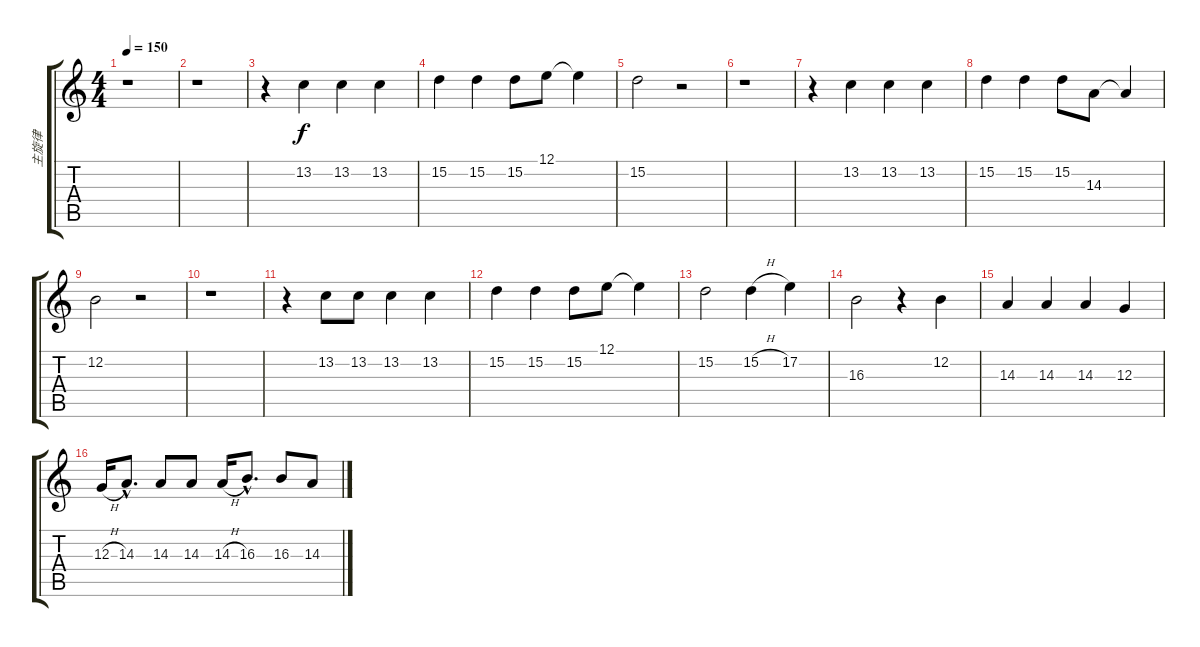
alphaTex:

\track ("主旋律" "主旋律") {instrument voiceoohs}
\staff {score tabs}
\tuning (E4 B3 G3 D3 A2 E2) {hide}
\ts (4 4)
\tempo 150
\clef g2
\ks c
r.1{dy f} |
r.1 |
r.4 13.2.4 13.2.4 13.2.4 |
15.2.4 15.2.4 15.2.8 12.1.8 12.1{t}.4 |
15.2.2 r.2 |
r.1 |
r.4 13.2.4 13.2.4 13.2.4 |
15.2.4 15.2.4 15.2.8 14.3.8 14.3{t}.4 |
12.2.2 r.2 |
r.1 |
r.4 13.2.8 13.2.8 13.2.4 13.2.4 |
15.2.4 15.2.4 15.2.8 12.1.8 12.1{t}.4 |
15.2.2 15.2{h}.4 17.2.4 |
16.3.2 r.4 12.2.4 |
14.3.4 14.3.4 14.3.4 12.3.4 |
12.3{h}.16 14.3{hac}.8{d} 14.3.8 14.3.8 14.3{h}.16 16.3{hac}.8{d} 16.3.8 14.3.8
